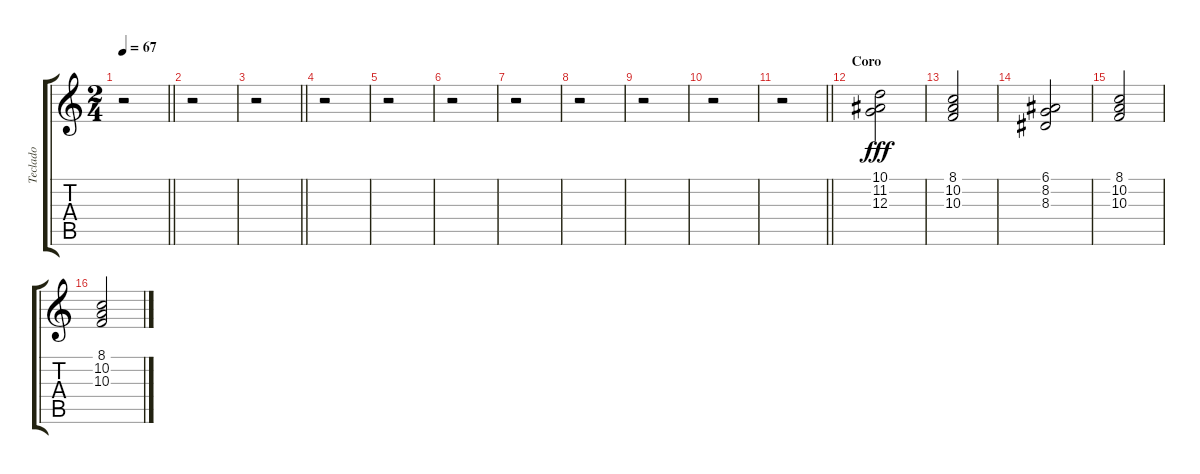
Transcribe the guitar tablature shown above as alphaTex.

\track ("Teclado" "Teclado") {instrument drawbarorgan}
\staff {score tabs}
\tuning (E4 B3 G3 D3 A2 E2) {hide}
\ts (2 4)
\tempo 67
\clef g2
\barLineRight lightlight
\ks c
r.2{dy fff} |
r.2 |
\barLineRight lightlight
r.2 |
r.2 |
r.2 |
r.2 |
r.2 |
r.2 |
r.2 |
r.2 |
\barLineRight lightlight
r.2 |
\section ("" "Coro")
(10.1 11.2 12.3).2 |
(8.1 10.2 10.3).2 |
(6.1 8.2 8.3).2 |
(8.1 10.2 10.3).2 |
(8.1 10.2 10.3).2
